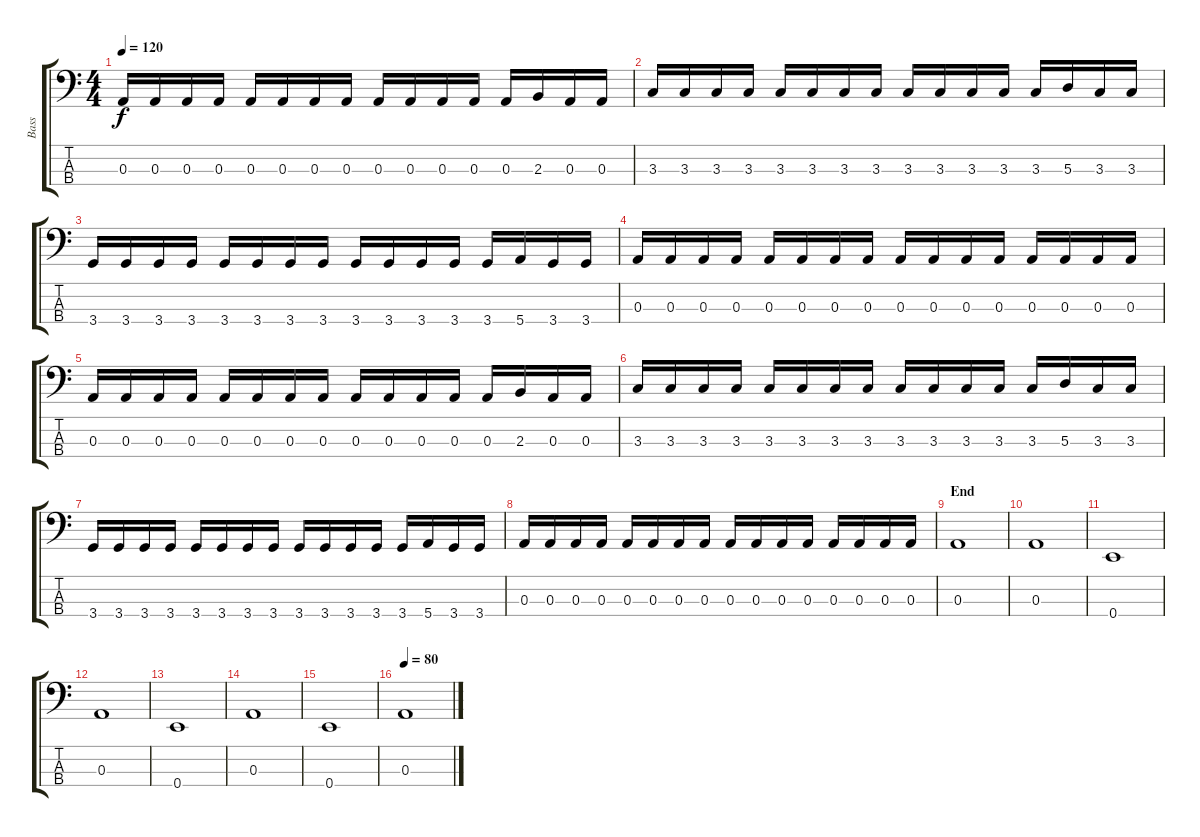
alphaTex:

\track ("Bass" "Bass") {instrument acousticbass}
\staff {score tabs}
\tuning (G2 D2 A1 E1) {hide}
\ts (4 4)
\tempo 120
\clef f4
\ks c
0.3.16{dy f} 0.3.16 0.3.16 0.3.16 0.3.16 0.3.16 0.3.16 0.3.16 0.3.16 0.3.16 0.3.16 0.3.16 0.3.16 2.3.16 0.3.16 0.3.16 |
3.3.16 3.3.16 3.3.16 3.3.16 3.3.16 3.3.16 3.3.16 3.3.16 3.3.16 3.3.16 3.3.16 3.3.16 3.3.16 5.3.16 3.3.16 3.3.16 |
3.4.16 3.4.16 3.4.16 3.4.16 3.4.16 3.4.16 3.4.16 3.4.16 3.4.16 3.4.16 3.4.16 3.4.16 3.4.16 5.4.16 3.4.16 3.4.16 |
0.3.16 0.3.16 0.3.16 0.3.16 0.3.16 0.3.16 0.3.16 0.3.16 0.3.16 0.3.16 0.3.16 0.3.16 0.3.16 0.3.16 0.3.16 0.3.16 |
0.3.16 0.3.16 0.3.16 0.3.16 0.3.16 0.3.16 0.3.16 0.3.16 0.3.16 0.3.16 0.3.16 0.3.16 0.3.16 2.3.16 0.3.16 0.3.16 |
3.3.16 3.3.16 3.3.16 3.3.16 3.3.16 3.3.16 3.3.16 3.3.16 3.3.16 3.3.16 3.3.16 3.3.16 3.3.16 5.3.16 3.3.16 3.3.16 |
3.4.16 3.4.16 3.4.16 3.4.16 3.4.16 3.4.16 3.4.16 3.4.16 3.4.16 3.4.16 3.4.16 3.4.16 3.4.16 5.4.16 3.4.16 3.4.16 |
0.3.16 0.3.16 0.3.16 0.3.16 0.3.16 0.3.16 0.3.16 0.3.16 0.3.16 0.3.16 0.3.16 0.3.16 0.3.16 0.3.16 0.3.16 0.3.16 |
\section ("" "End")
0.3.1 |
0.3.1 |
0.4.1 |
0.3.1 |
0.4.1 |
0.3.1 |
0.4.1 |
\tempo 80
0.3.1
